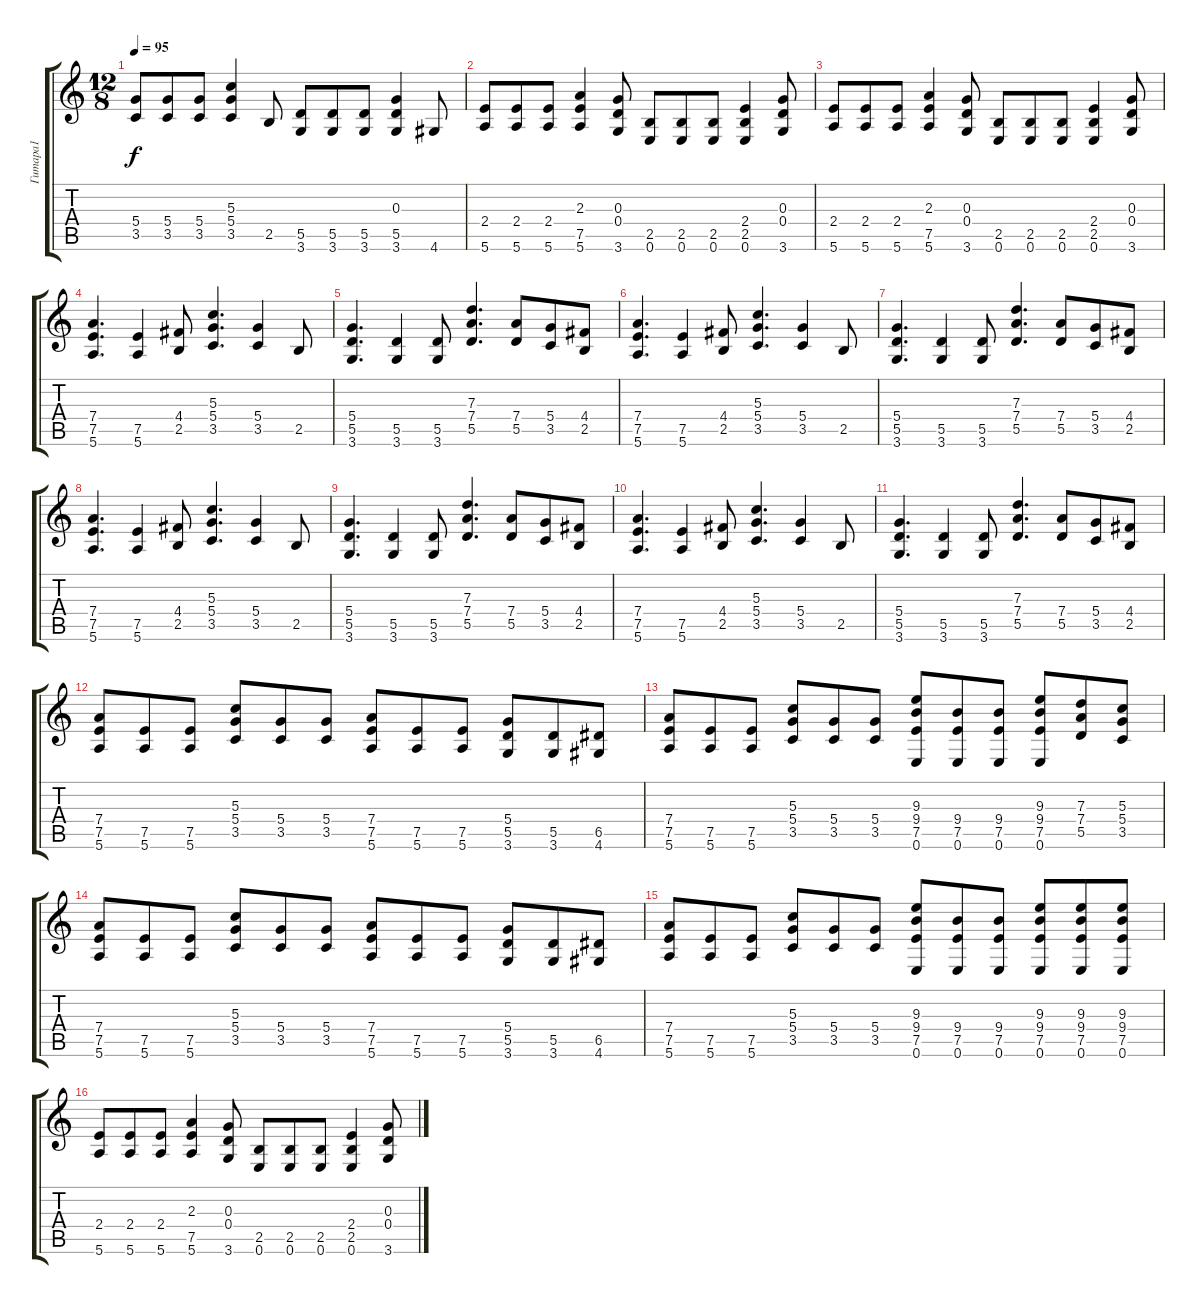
\track ("Гитара1" "Гитара1") {instrument distortionguitar}
\staff {score tabs}
\tuning (E4 B3 G3 D3 A2 E2) {hide}
\ts (12 8)
\tempo 95
\clef g2
\ks c
(5.4 3.5).8{dy f} (5.4 3.5).8 (5.4 3.5).8 (5.3 5.4 3.5).4 2.5.8 (5.5 3.6).8 (5.5 3.6).8 (5.5 3.6).8 (0.3 5.5 3.6).4 4.6.8 |
(2.4 5.6).8 (2.4 5.6).8 (2.4 5.6).8 (2.3 7.5 5.6).4 (0.3 0.4 3.6).8 (2.5 0.6).8 (2.5 0.6).8 (2.5 0.6).8 (2.4 2.5 0.6).4 (0.3 0.4 3.6).8 |
(2.4 5.6).8 (2.4 5.6).8 (2.4 5.6).8 (2.3 7.5 5.6).4 (0.3 0.4 3.6).8 (2.5 0.6).8 (2.5 0.6).8 (2.5 0.6).8 (2.4 2.5 0.6).4 (0.3 0.4 3.6).8 |
(7.4 7.5 5.6).4{d} (7.5 5.6).4 (4.4 2.5).8 (5.3 5.4 3.5).4{d} (5.4 3.5).4 2.5.8 |
(5.4 5.5 3.6).4{d} (5.5 3.6).4 (5.5 3.6).8 (7.3 7.4 5.5).4{d} (7.4 5.5).8 (5.4 3.5).8 (4.4 2.5).8 |
(7.4 7.5 5.6).4{d} (7.5 5.6).4 (4.4 2.5).8 (5.3 5.4 3.5).4{d} (5.4 3.5).4 2.5.8 |
(5.4 5.5 3.6).4{d} (5.5 3.6).4 (5.5 3.6).8 (7.3 7.4 5.5).4{d} (7.4 5.5).8 (5.4 3.5).8 (4.4 2.5).8 |
(7.4 7.5 5.6).4{d} (7.5 5.6).4 (4.4 2.5).8 (5.3 5.4 3.5).4{d} (5.4 3.5).4 2.5.8 |
(5.4 5.5 3.6).4{d} (5.5 3.6).4 (5.5 3.6).8 (7.3 7.4 5.5).4{d} (7.4 5.5).8 (5.4 3.5).8 (4.4 2.5).8 |
(7.4 7.5 5.6).4{d} (7.5 5.6).4 (4.4 2.5).8 (5.3 5.4 3.5).4{d} (5.4 3.5).4 2.5.8 |
(5.4 5.5 3.6).4{d} (5.5 3.6).4 (5.5 3.6).8 (7.3 7.4 5.5).4{d} (7.4 5.5).8 (5.4 3.5).8 (4.4 2.5).8 |
(7.4 7.5 5.6).8 (7.5 5.6).8 (7.5 5.6).8 (5.3 5.4 3.5).8 (5.4 3.5).8 (5.4 3.5).8 (7.4 7.5 5.6).8 (7.5 5.6).8 (7.5 5.6).8 (5.4 5.5 3.6).8 (5.5 3.6).8 (6.5 4.6).8 |
(7.4 7.5 5.6).8 (7.5 5.6).8 (7.5 5.6).8 (5.3 5.4 3.5).8 (5.4 3.5).8 (5.4 3.5).8 (9.3 9.4 7.5 0.6).8 (9.4 7.5 0.6).8 (9.4 7.5 0.6).8 (9.3 9.4 7.5 0.6).8 (7.3 7.4 5.5).8 (5.3 5.4 3.5).8 |
(7.4 7.5 5.6).8 (7.5 5.6).8 (7.5 5.6).8 (5.3 5.4 3.5).8 (5.4 3.5).8 (5.4 3.5).8 (7.4 7.5 5.6).8 (7.5 5.6).8 (7.5 5.6).8 (5.4 5.5 3.6).8 (5.5 3.6).8 (6.5 4.6).8 |
(7.4 7.5 5.6).8 (7.5 5.6).8 (7.5 5.6).8 (5.3 5.4 3.5).8 (5.4 3.5).8 (5.4 3.5).8 (9.3 9.4 7.5 0.6).8 (9.4 7.5 0.6).8 (9.4 7.5 0.6).8 (9.3 9.4 7.5 0.6).8 (9.3 9.4 7.5 0.6).8 (9.3 9.4 7.5 0.6).8 |
(2.4 5.6).8 (2.4 5.6).8 (2.4 5.6).8 (2.3 7.5 5.6).4 (0.3 0.4 3.6).8 (2.5 0.6).8 (2.5 0.6).8 (2.5 0.6).8 (2.4 2.5 0.6).4 (0.3 0.4 3.6).8
